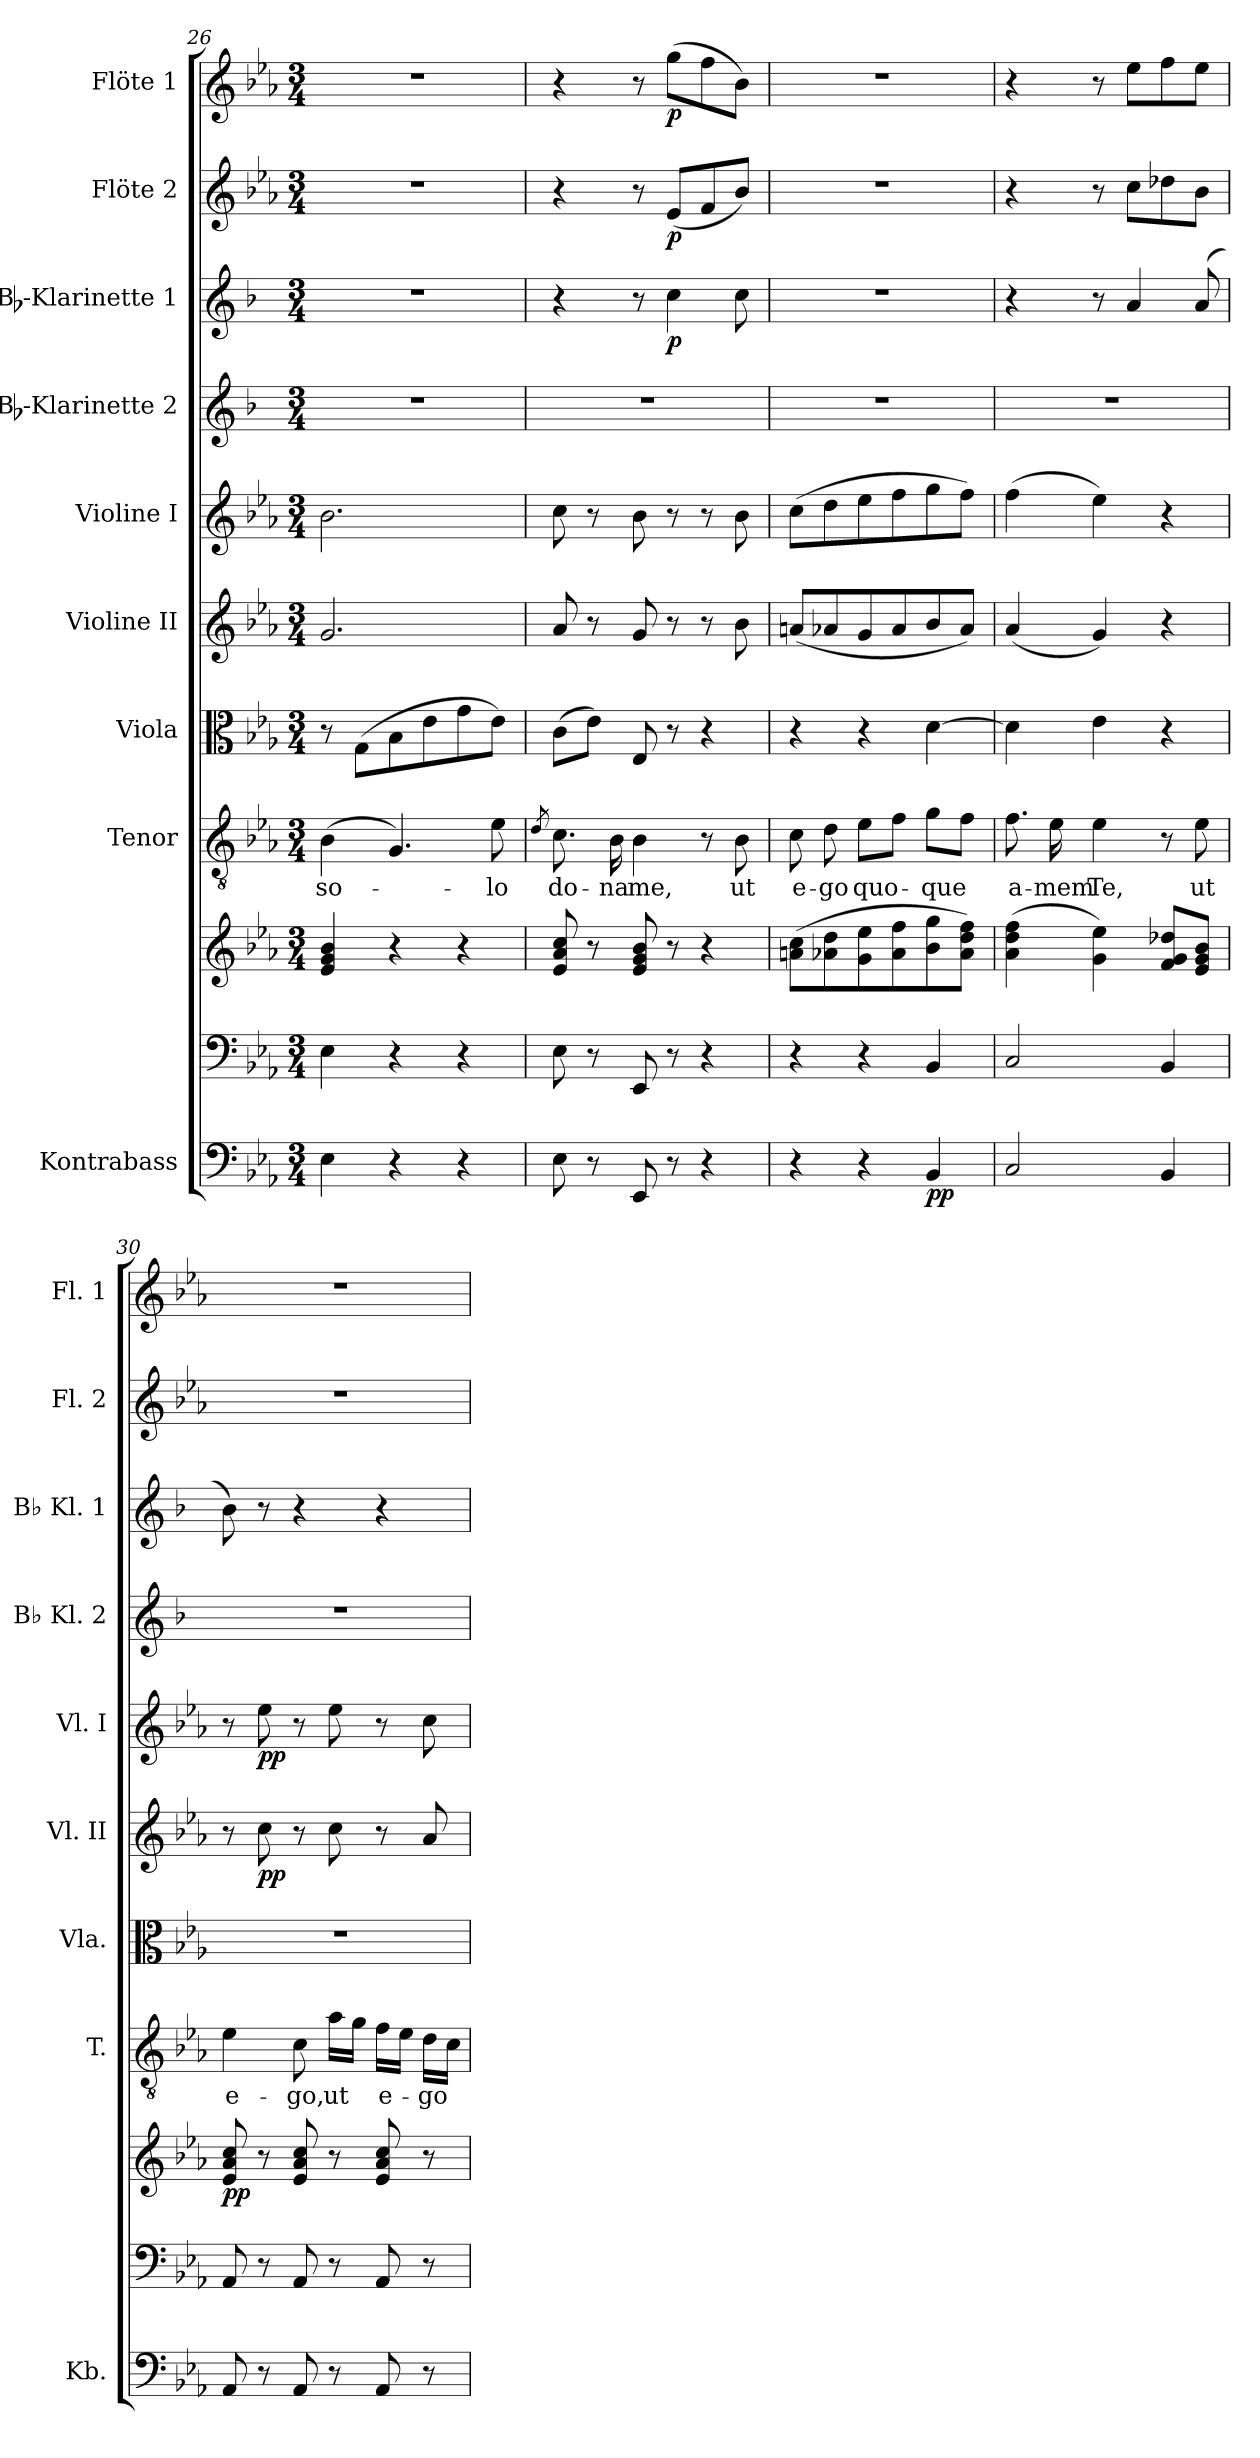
**kern	**dynam	**kern	**kern	**dynam	**kern	**text	**kern	**kern	**dynam	**kern	**dynam	**kern	**kern	**dynam	**kern	**dynam	**kern	**dynam
*part10	*part10	*part9	*part9	*part9	*part8	*part8	*part7	*part6	*part6	*part5	*part5	*part4	*part3	*part3	*part2	*part2	*part1	*part1
*staff11	*staff11	*staff10	*staff9	*staff9/10	*staff8	*staff8	*staff7	*staff6	*staff6	*staff5	*staff5	*staff4	*staff3	*staff3	*staff2	*staff2	*staff1	*staff1
*I"Kontrabass	*	*	*	*	*I"Tenor	*	*I"Viola	*I"Violine II	*	*I"Violine I	*	*I"Bb-Klarinette 2	*I"Bb-Klarinette 1	*	*I"Flöte 2	*	*I"Flöte 1	*
*I'Kb.	*	*	*	*	*I'T.	*	*I'Vla.	*I'Vl. II	*	*I'Vl. I	*	*I'Bb Kl. 2	*I'Bb Kl. 1	*	*I'Fl. 2	*	*I'Fl. 1	*
*clefF4	*	*clefF4	*clefG2	*	*clefGv2	*	*clefC3	*clefG2	*	*clefG2	*	*clefG2	*clefG2	*	*clefG2	*	*clefG2	*
*ITrd7c12	*	*	*	*	*	*	*	*	*	*	*	*ITrd1c2	*ITrd1c2	*	*	*	*	*
*k[b-e-a-]	*	*k[b-e-a-]	*k[b-e-a-]	*	*k[b-e-a-]	*	*k[b-e-a-]	*k[b-e-a-]	*	*k[b-e-a-]	*	*k[b-e-a-]	*k[b-e-a-]	*	*k[b-e-a-]	*	*k[b-e-a-]	*
*E-:	*	*E-:	*E-:	*	*E-:	*	*E-:	*E-:	*	*E-:	*	*E-:	*E-:	*	*E-:	*	*E-:	*
*M3/4	*	*M3/4	*M3/4	*	*M3/4	*	*M3/4	*M3/4	*	*M3/4	*	*M3/4	*M3/4	*	*M3/4	*	*M3/4	*
=26	=26	=26	=26	=26	=26	=26	=26	=26	=26	=26	=26	=26	=26	=26	=26	=26	=26	=26
!	!	!	!	!	!	!LO:LY:b	!	!	!	!	!	!	!	!	!	!	!	!
4EE-\	.	4E-\	4e-/ 4g/ 4b-/	.	(>4B-\	so-	8r	2.g/	.	2.b-\	.	2.r	2.r	.	2.r	.	2.r	.
.	.	.	.	.	.	.	(>8G\L	.	.	.	.	.	.	.	.	.	.	.
4r	.	4r	4r	.	4.G/)	.	8B-\	.	.	.	.	.	.	.	.	.	.	.
.	.	.	.	.	.	.	8e-\	.	.	.	.	.	.	.	.	.	.	.
4r	.	4r	4r	.	.	.	8g\	.	.	.	.	.	.	.	.	.	.	.
!	!	!	!	!	!	!LO:LY:b	!	!	!	!	!	!	!	!	!	!	!	!
.	.	.	.	.	8e-\	-lo	8e-\J)	.	.	.	.	.	.	.	.	.	.	.
=27	=27	=27	=27	=27	=27	=27	=27	=27	=27	=27	=27	=27	=27	=27	=27	=27	=27	=27
.	.	.	.	.	8qd/	.	.	.	.	.	.	.	.	.	.	.	.	.
!	!	!	!	!	!	!LO:LY:b	!	!	!	!	!	!	!	!	!	!	!	!
8EE-\	.	8E-\	8e-/ 8a-/ 8cc/	.	8.c\	do-	(>8c\L	8a-/	.	8cc\	.	2.r	4r	.	4r	.	4r	.
8r	.	8r	8r	.	.	.	8e-\J)	8r	.	8r	.	.	.	.	.	.	.	.
!	!	!	!	!	!	!LO:LY:b	!	!	!	!	!	!	!	!	!	!	!	!
.	.	.	.	.	16B-\	-na	.	.	.	.	.	.	.	.	.	.	.	.
!	!	!	!	!	!	!LO:LY:b	!	!	!	!	!	!	!	!	!	!	!	!
8EEE-/	.	8EE-/	8e-/ 8g/ 8b-/	.	4B-\	me,	8E-/	8g/	.	8b-\	.	.	8r	.	8r	.	8r	.
!	!	!	!	!	!	!	!	!	!	!	!	!	!	!LO:DY:b	!	!LO:DY:b	!	!LO:DY:b
8r	.	8r	8r	.	.	.	8r	8r	.	8r	.	.	4b-\	p	(<8e-/L	p	(>8gg\L	p
4r	.	4r	4r	.	8r	.	4r	8r	.	8r	.	.	.	.	8f/	.	8ff\	.
!	!	!	!	!	!	!LO:LY:b	!	!	!	!	!	!	!	!	!	!	!	!
.	.	.	.	.	8B-\	ut	.	8b-\	.	8b-\	.	.	8b-\	.	8b-/J)	.	8b-\J)	.
=28	=28	=28	=28	=28	=28	=28	=28	=28	=28	=28	=28	=28	=28	=28	=28	=28	=28	=28
!	!	!	!	!	!	!LO:LY:b	!	!	!	!	!	!	!	!	!	!	!	!
4r	.	4r	(>8an\ 8cc\L	.	8c\	e-	4r	(<8an/L	.	(>8cc\L	.	2.r	2.r	.	2.r	.	2.r	.
!	!	!	!	!	!	!LO:LY:b	!	!	!	!	!	!	!	!	!	!	!	!
.	.	.	8a-X\ 8dd\	.	8d\	-go	.	8a-X/	.	8dd\	.	.	.	.	.	.	.	.
!	!	!	!	!	!	!LO:LY:b	!	!	!	!	!	!	!	!	!	!	!	!
4r	.	4r	8g\ 8ee-\	.	8e-\L	quo-	4r	8g/	.	8ee-\	.	.	.	.	.	.	.	.
.	.	.	8a-\ 8ff\	.	8f\J	.	.	8a-/	.	8ff\	.	.	.	.	.	.	.	.
!	!LO:DY:b	!	!	!	!	!LO:LY:b	!	!	!	!	!	!	!	!	!	!	!	!
4BBB-/	pp	4BB-/	8b-\ 8gg\	.	8g\L	-que	[4d\	8b-/	.	8gg\	.	.	.	.	.	.	.	.
.	.	.	8a-\ 8dd\ 8ff\J)	.	8f\J	.	.	8a-/J)	.	8ff\J)	.	.	.	.	.	.	.	.
!!LO:PB:g=z
=29	=29	=29	=29	=29	=29	=29	=29	=29	=29	=29	=29	=29	=29	=29	=29	=29	=29	=29
!	!	!	!	!	!	!LO:LY:b	!	!	!	!	!	!	!	!	!	!	!	!
2CC/	.	2C/	(>4a-\ 4dd\ 4ff\	.	8.f\	a-	4d\]	(<4a-/	.	(>4ff\	.	2.r	4r	.	4r	.	4r	.
!	!	!	!	!	!	!LO:LY:b	!	!	!	!	!	!	!	!	!	!	!	!
.	.	.	.	.	16e-\	-mem	.	.	.	.	.	.	.	.	.	.	.	.
!	!	!	!	!	!	!LO:LY:b	!	!	!	!	!	!	!	!	!	!	!	!
.	.	.	4g\ 4ee-\)	.	4e-\	Te,	4e-\	4g/)	.	4ee-\)	.	.	8r	.	8r	.	8r	.
.	.	.	.	.	.	.	.	.	.	.	.	.	4g/	.	8cc\L	.	8ee-\L	.
4BBB-/	.	4BB-/	8f/ 8g/ 8dd-X/L	.	8r	.	4r	4r	.	4r	.	.	.	.	8dd-X\	.	8ff\	.
!	!	!	!	!	!	!LO:LY:b	!	!	!	!	!	!	!	!	!	!	!	!
.	.	.	8e-/ 8g/ 8b-/J	.	8e-\	ut	.	.	.	.	.	.	(8g/	.	8b-\J	.	8ee-\J	.
=30	=30	=30	=30	=30	=30	=30	=30	=30	=30	=30	=30	=30	=30	=30	=30	=30	=30	=30
!	!	!	!	!LO:DY:b	!	!LO:LY:b	!	!	!	!	!	!	!	!	!	!	!	!
8AAA-/	.	8AA-/	8e-/ 8a-/ 8cc/	pp	4e-\	e-	2.r	8r	.	8r	.	2.r	8a-\)	.	2.r	.	2.r	.
!	!	!	!	!	!	!	!	!	!LO:DY:b	!	!LO:DY:b	!	!	!	!	!	!	!
8r	.	8r	8r	.	.	.	.	8cc\	pp	8ee-\	pp	.	8r	.	.	.	.	.
!	!	!	!	!	!	!LO:LY:b	!	!	!	!	!	!	!	!	!	!	!	!
8AAA-/	.	8AA-/	8e-/ 8a-/ 8cc/	.	8c\	-go,	.	8r	.	8r	.	.	4r	.	.	.	.	.
!	!	!	!	!	!	!LO:LY:b	!	!	!	!	!	!	!	!	!	!	!	!
8r	.	8r	8r	.	16a-\LL	ut	.	8cc\	.	8ee-\	.	.	.	.	.	.	.	.
.	.	.	.	.	16g\JJ	.	.	.	.	.	.	.	.	.	.	.	.	.
!	!	!	!	!	!	!LO:LY:b	!	!	!	!	!	!	!	!	!	!	!	!
8AAA-/	.	8AA-/	8e-/ 8a-/ 8cc/	.	16f\LL	e-	.	8r	.	8r	.	.	4r	.	.	.	.	.
.	.	.	.	.	16e-\JJ	.	.	.	.	.	.	.	.	.	.	.	.	.
!	!	!	!	!	!	!LO:LY:b	!	!	!	!	!	!	!	!	!	!	!	!
8r	.	8r	8r	.	16d\LL	-go	.	8a-/	.	8cc\	.	.	.	.	.	.	.	.
.	.	.	.	.	16c\JJ	.	.	.	.	.	.	.	.	.	.	.	.	.
=	=	=	=	=	=	=	=	=	=	=	=	=	=	=	=	=	=	=
*-	*-	*-	*-	*-	*-	*-	*-	*-	*-	*-	*-	*-	*-	*-	*-	*-	*-	*-
